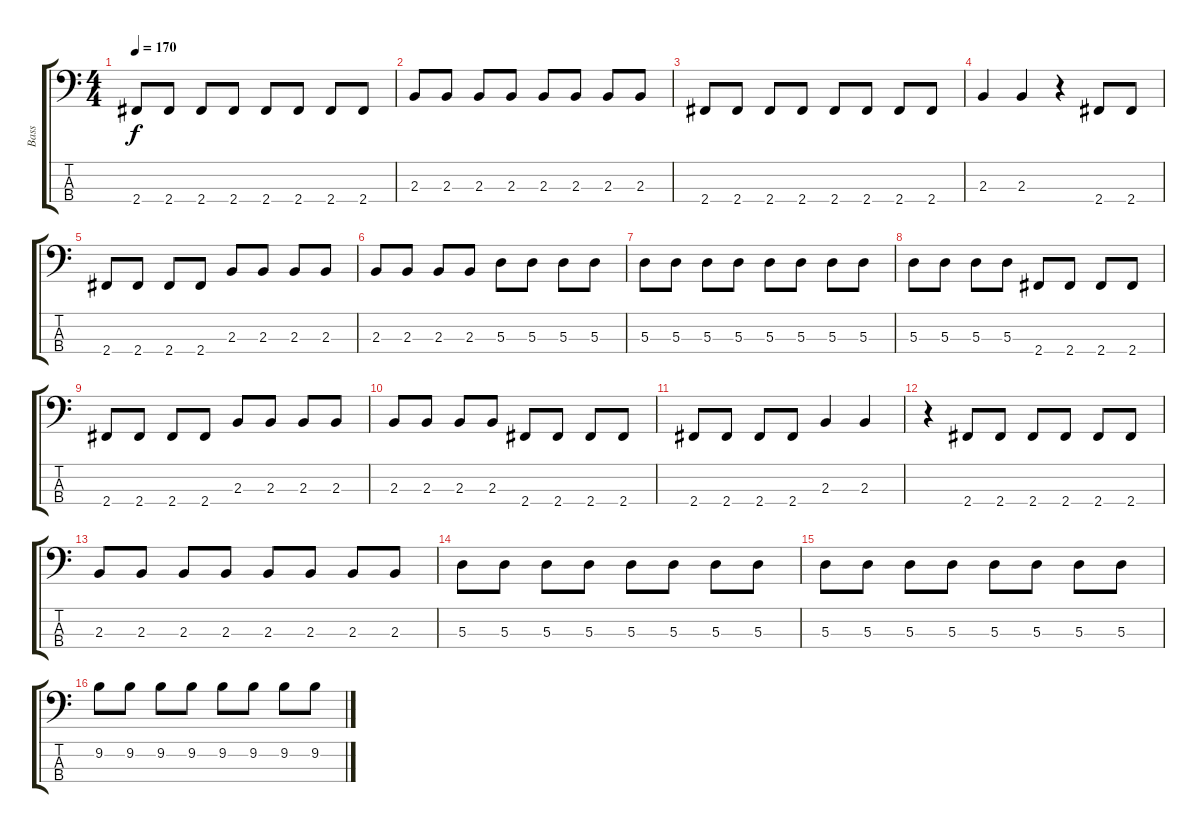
\track ("Bass" "Bass") {instrument electricbasspick}
\staff {score tabs}
\tuning (G2 D2 A1 E1) {hide}
\ts (4 4)
\tempo 170
\clef f4
\ks c
2.4.8{dy f} 2.4.8 2.4.8 2.4.8 2.4.8 2.4.8 2.4.8 2.4.8 |
2.3.8 2.3.8 2.3.8 2.3.8 2.3.8 2.3.8 2.3.8 2.3.8 |
2.4.8 2.4.8 2.4.8 2.4.8 2.4.8 2.4.8 2.4.8 2.4.8 |
2.3.4 2.3.4 r.4 2.4.8 2.4.8 |
2.4.8 2.4.8 2.4.8 2.4.8 2.3.8 2.3.8 2.3.8 2.3.8 |
2.3.8 2.3.8 2.3.8 2.3.8 5.3.8 5.3.8 5.3.8 5.3.8 |
5.3.8 5.3.8 5.3.8 5.3.8 5.3.8 5.3.8 5.3.8 5.3.8 |
5.3.8 5.3.8 5.3.8 5.3.8 2.4.8 2.4.8 2.4.8 2.4.8 |
2.4.8 2.4.8 2.4.8 2.4.8 2.3.8 2.3.8 2.3.8 2.3.8 |
2.3.8 2.3.8 2.3.8 2.3.8 2.4.8 2.4.8 2.4.8 2.4.8 |
2.4.8 2.4.8 2.4.8 2.4.8 2.3.4 2.3.4 |
r.4 2.4.8 2.4.8 2.4.8 2.4.8 2.4.8 2.4.8 |
2.3.8 2.3.8 2.3.8 2.3.8 2.3.8 2.3.8 2.3.8 2.3.8 |
5.3.8 5.3.8 5.3.8 5.3.8 5.3.8 5.3.8 5.3.8 5.3.8 |
5.3.8 5.3.8 5.3.8 5.3.8 5.3.8 5.3.8 5.3.8 5.3.8 |
9.2.8 9.2.8 9.2.8 9.2.8 9.2.8 9.2.8 9.2.8 9.2.8
